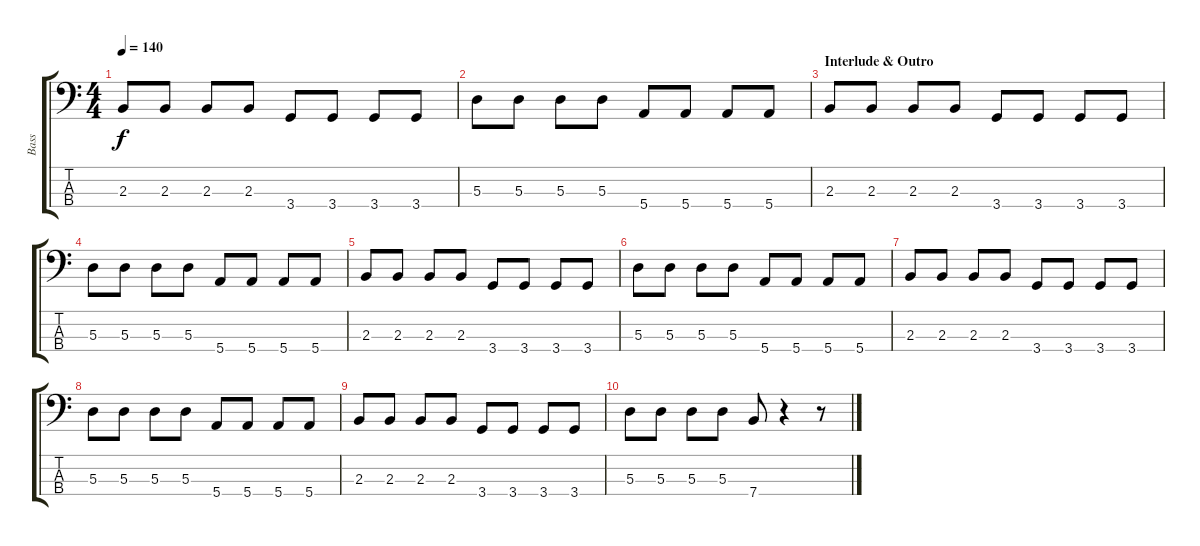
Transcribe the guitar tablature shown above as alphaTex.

\track ("Bass" "Bass") {instrument electricbasspick}
\staff {score tabs}
\tuning (G2 D2 A1 E1) {hide}
\ts (4 4)
\tempo 140
\clef f4
\ks c
2.3.8{dy f} 2.3.8 2.3.8 2.3.8 3.4.8 3.4.8 3.4.8 3.4.8 |
5.3.8 5.3.8 5.3.8 5.3.8 5.4.8 5.4.8 5.4.8 5.4.8 |
\section ("" "Interlude & Outro")
2.3.8 2.3.8 2.3.8 2.3.8 3.4.8 3.4.8 3.4.8 3.4.8 |
5.3.8 5.3.8 5.3.8 5.3.8 5.4.8 5.4.8 5.4.8 5.4.8 |
2.3.8 2.3.8 2.3.8 2.3.8 3.4.8 3.4.8 3.4.8 3.4.8 |
5.3.8 5.3.8 5.3.8 5.3.8 5.4.8 5.4.8 5.4.8 5.4.8 |
2.3.8 2.3.8 2.3.8 2.3.8 3.4.8 3.4.8 3.4.8 3.4.8 |
5.3.8 5.3.8 5.3.8 5.3.8 5.4.8 5.4.8 5.4.8 5.4.8 |
2.3.8 2.3.8 2.3.8 2.3.8 3.4.8 3.4.8 3.4.8 3.4.8 |
5.3.8 5.3.8 5.3.8 5.3.8 7.4.8 r.4 r.8
